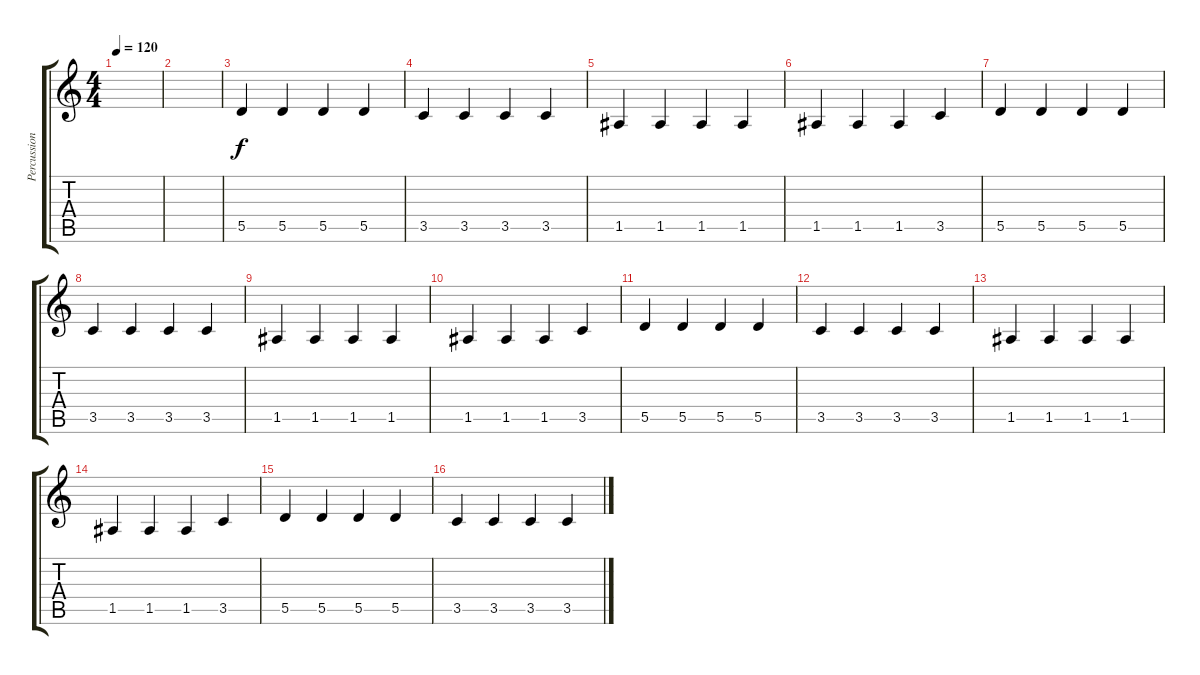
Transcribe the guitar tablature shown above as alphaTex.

\track ("Percussion" "Percussion") {instrument electricbassfinger}
\staff {score tabs}
\tuning (E4 B3 G3 D3 A2 D2) {hide}
\ts (4 4)
\tempo 120
\clef g2
\ks c
|
|
5.5.4 5.5.4 5.5.4 5.5.4 |
3.5.4 3.5.4 3.5.4 3.5.4 |
1.5.4 1.5.4 1.5.4 1.5.4 |
1.5.4 1.5.4 1.5.4 3.5.4 |
5.5.4 5.5.4 5.5.4 5.5.4 |
3.5.4 3.5.4 3.5.4 3.5.4 |
1.5.4 1.5.4 1.5.4 1.5.4 |
1.5.4 1.5.4 1.5.4 3.5.4 |
5.5.4 5.5.4 5.5.4 5.5.4 |
3.5.4 3.5.4 3.5.4 3.5.4 |
1.5.4 1.5.4 1.5.4 1.5.4 |
1.5.4 1.5.4 1.5.4 3.5.4 |
5.5.4 5.5.4 5.5.4 5.5.4 |
3.5.4 3.5.4 3.5.4 3.5.4
